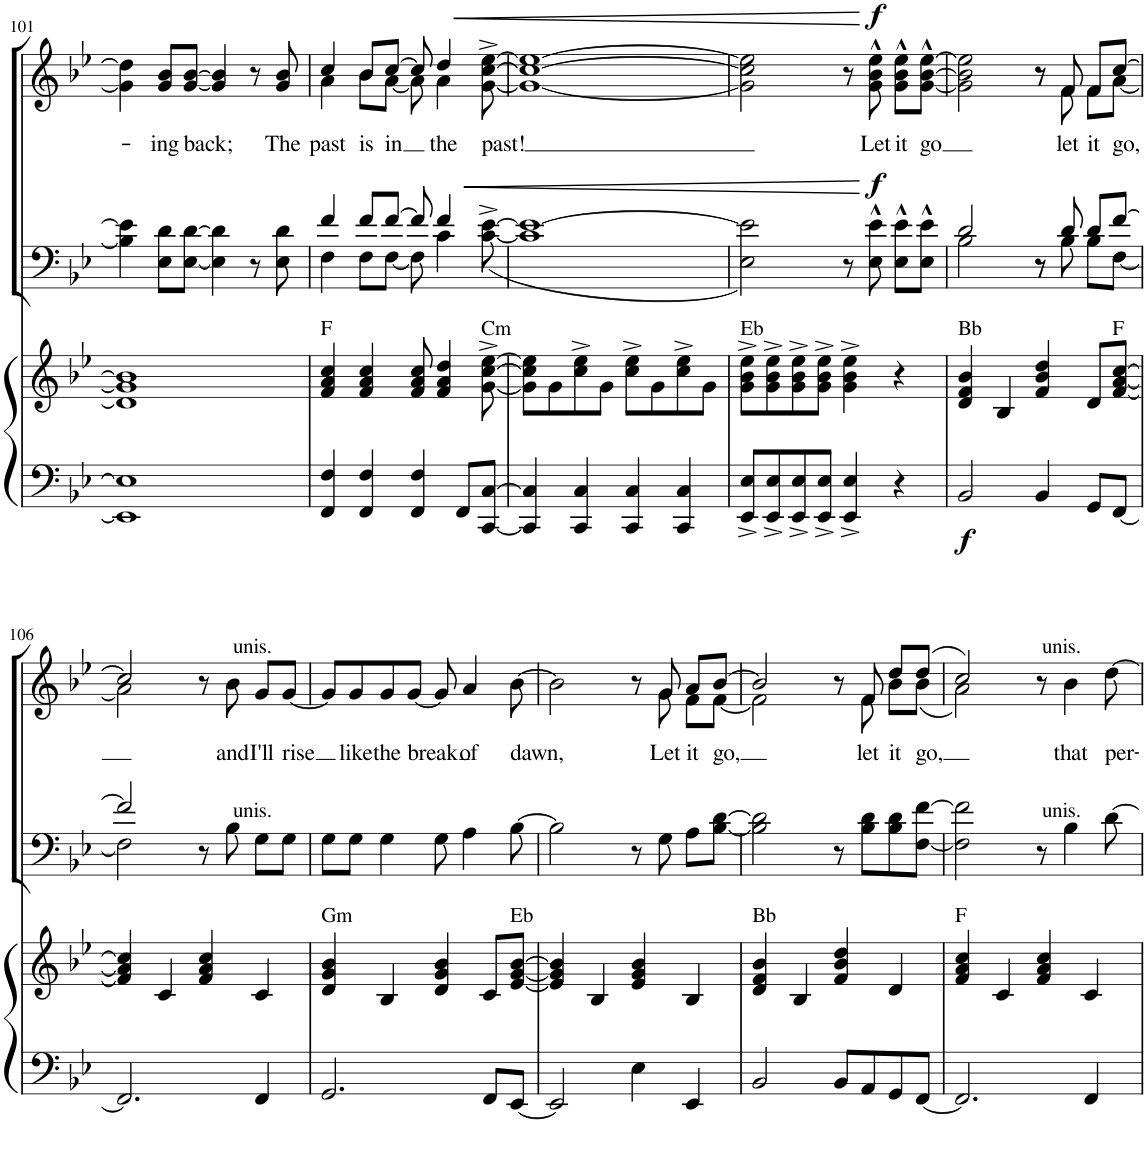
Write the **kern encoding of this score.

**kern	**kern	**dynam	**kern	**dynam	**kern	**text	**dynam
*part3	*part3	*part3	*part2	*part2	*part1	*part1	*part1
*staff4	*staff3	*staff3/4	*staff2	*staff2	*staff1	*staff1	*staff1
*I"Piano	*	*	*I"T B	*	*I"S A	*	*
*I'Pno	*	*	*	*	*	*	*
!!LO:PB:g=z
*clefF4	*clefG2	*	*clefF4	*	*clefG2	*	*
*k[b-e-]	*k[b-e-]	*	*k[b-e-]	*	*k[b-e-]	*	*
*M2/2	*M2/2	*	*M2/2	*	*M2/2	*	*
*met(c|)	*met(c|)	*	*met(c|)	*	*met(c|)	*	*
=101	=101	=101	=101	=101	=101	=101	=101
1EE-] 1E-]	1d] 1g] 1b-]	.	4B-\] 4e-\]	.	4g\] 4dd\]	.	.
!	!	!	!	!	!	!LO:LY:b	!
.	.	.	8E-\ 8d\L	.	8g/ 8b-/L	-ing	.
!	!	!	!	!	!	!LO:LY:b	!
.	.	.	[8E-\ [8d\J	.	[8g/ [8b-/J	back;	.
.	.	.	4E-\] 4d\]	.	4g/] 4b-/]	.	.
.	.	.	8r	.	8r	.	.
!	!	!	!	!	!	!LO:LY:b	!
.	.	.	8E-\ 8d\	.	8g/ 8b-/	The	.
=102	=102	=102	=102	=102	=102	=102	=102
*	*	*	*^	*	*	*	*
!	!LO:TX:a:t=F	!	!	!	!	!	!	!
!	!	!	!	!	!	!	!LO:LY:b	!
*	*	*	*	*	*	*^	*	*
4FF/ 4F/	4f/ 4a/ 4cc/	.	4f/	4F\	.	4cc/	4a\	past	.
!	!	!	!	!	!	!	!	!LO:LY:b	!
4FF/ 4F/	4f/ 4a/ 4cc/	.	8f/L	8F\L	.	8b-/L	8b-\L	is	.
!	!	!	!	!	!	!	!	!LO:LY:b	!
.	.	.	[8f/J	[8F\J	.	[8cc/J	[8a\J	in	.
4FF/ 4F/	8f/ 8a/ 8cc/	.	8f/]	8F\]	.	8cc/]	8a\]	.	.
!	!	!	!	!	!	!	!	!LO:LY:b	!LO:HP:b
.	4f/ 4a/ 4dd/	.	4f/	4c\	.	4dd/	4a\	the	<
8FF/L	.	.	.	.	.	.	.	.	.
!	!LO:TX:a:t=Cm	!	!	!	!	!	!	!	!
!	!	!	!	!	!LO:HP:b	!	!	!LO:LY:b	!
[8CC/ [8C/J	[8g\^ [8cc\^ [8ee-\^	.	(<[8c\^ [8e-\^	8ryy	<	[8g\^ [8cc\^ [8ee-\^	8ryy	past!	.
*	*	*	*v	*v	*	*	*	*	*
*	*	*	*	*	*v	*v	*	*
=103	=103	=103	=103	=103	=103	=103	=103
4CC/] 4C/]	8g\] 8cc\] 8ee-\]L	.	1c] 1e-_	.	1g_ 1cc_ 1ee-_	.	.
.	8g\	.	.	.	.	.	.
4CC/ 4C/	8cc\^ 8ee-\^	.	.	.	.	.	.
.	8g\J	.	.	.	.	.	.
4CC/ 4C/	8cc\^ 8ee-\^L	.	.	.	.	.	.
.	8g\	.	.	.	.	.	.
4CC/ 4C/	8cc\^ 8ee-\^	.	.	.	.	.	.
.	8g\J	.	.	.	.	.	.
=104	=104	=104	=104	=104	=104	=104	=104
!	!LO:TX:a:t=Eb	!	!	!	!	!	!
8EE-/^ 8E-/^L	8g\^ 8b-\^ 8ee-\^L	.	2E-\ 2e-\])	.	2g\] 2cc\] 2ee-\]	.	.
8EE-/^ 8E-/^	8g\^ 8b-\^ 8ee-\^	.	.	.	.	.	.
8EE-/^ 8E-/^	8g\^ 8b-\^ 8ee-\^	.	.	.	.	.	.
8EE-/^ 8E-/^J	8g\^ 8b-\^ 8ee-\^J	.	.	.	.	.	.
4EE-/^ 4E-/^	4g\^ 4b-\^ 4ee-\^	.	8r	.	8r	.	.
!	!	!	!	!LO:DY:n=1:a	!	!LO:LY:b	!LO:DY:n=1:a
.	.	.	8E-\^^ 8e-\^^	[ f	8g\^^ 8b-\^^ 8ee-\^^	Let	[ f
!	!	!	!	!	!	!LO:LY:b	!
4r	4r	.	8E-\^^ 8e-\^^L	.	8g\^^ 8b-\^^ 8ee-\^^L	it	.
!	!	!	!	!	!	!LO:LY:b	!
.	.	.	8E-\^^ 8e-\^^J	.	[8g\^^ [8b-\^^ [8ee-\^^J	go	.
=105	=105	=105	=105	=105	=105	=105	=105
*	*	*	*^	*	*^	*	*
!	!LO:TX:a:t=Bb	!	!	!	!	!	!	!	!
!	!	!LO:DY:b=2	!	!	!	!	!	!	!
2BB-/	4d/ 4f/ 4b-/	f	2d/	2B-\	.	2g\] 2b-\] 2ee-\]	2ryy	.	.
.	4B-/	.	.	.	.	.	.	.	.
4BB-/	4f/ 4b-/ 4dd/	.	8r	8r	.	8r	8r	.	.
!	!	!	!	!	!	!	!	!LO:LY:b	!
.	.	.	8d/	8B-\	.	8f/	8f\	let	.
!	!	!	!	!	!	!	!	!LO:LY:b	!
8GG/L	8d/L	.	8d/L	8B-\L	.	8f/L	8f\L	it	.
!	!LO:TX:a:t=F	!	!	!	!	!	!	!	!
!	!	!	!	!	!	!	!	!LO:LY:b	!
[8FF/J	[8f/ [8a/ [8cc/J	.	[8f/J	[8F\J	.	[8cc/J	[8a\J	go,	.
!!LO:LB:g=z	!!
=106	=106	=106	=106	=106	=106	=106	=106	=106	=106
2.FF/]	4f/] 4a/] 4cc/]	.	2f/]	2F\]	.	2cc/]	2a\]	.	.
.	4c/	.	.	.	.	.	.	.	.
.	4f/ 4a/ 4cc/	.	8r	2ryy	.	8r	2ryy	.	.
!	!	!	!	!	!	!	!	!LO:LY:b	!
.	.	.	8B-\	.	.	8b-\	.	and	.
!	!	!	!	!	!	!LO:TX:a:t=unis.	!	!	!
!	!	!	!LO:TX:a:t=unis.	!	!	!	!	!	!
!	!	!	!	!	!	!	!	!LO:LY:b	!
4FF/	4c/	.	8G\L	.	.	8g/L	.	I'll	.
!	!	!	!	!	!	!	!	!LO:LY:b	!
.	.	.	8G\J	.	.	[8g/J	.	rise	.
*	*	*	*v	*v	*	*	*	*	*
*	*	*	*	*	*v	*v	*	*
=107	=107	=107	=107	=107	=107	=107	=107
!	!LO:TX:a:t=Gm	!	!	!	!	!	!
2.GG/	4d/ 4g/ 4b-/	.	8G\L	.	8g/L]	.	.
!	!	!	!	!	!	!LO:LY:b	!
.	.	.	8G\J	.	8g/	like	.
!	!	!	!	!	!	!LO:LY:b	!
.	4B-/	.	4G\	.	8g/	the	.
!	!	!	!	!	!	!LO:LY:b	!
.	.	.	.	.	[8g/J	break	.
.	4d/ 4g/ 4b-/	.	8G\	.	8g/]	.	.
!	!	!	!	!	!	!LO:LY:b	!
.	.	.	4A\	.	4a/	of	.
8FF/L	8c/L	.	.	.	.	.	.
!	!LO:TX:a:t=Eb	!	!	!	!	!	!
!	!	!	!	!	!	!LO:LY:b	!
[8EE-/J	[8e-/ [8g/ [8b-/J	.	[8B-\	.	[8b-\	dawn,	.
=108	=108	=108	=108	=108	=108	=108	=108
*	*	*	*	*	*^	*	*
2EE-/]	4e-/] 4g/] 4b-/]	.	2B-\]	.	2b-\]	8ryy	.	.
*	*	*	*	*	*v	*v	*	*
.	4B-/	.	.	.	.	.	.
4E-\	4e-/ 4g/ 4b-/	.	8r	.	8r	.	.
!	!	!	!	!	!	!LO:LY:b	!
*	*	*	*	*	*^	*	*
.	.	.	8G\	.	8g/	8g\	Let	.
!	!	!	!	!	!	!	!LO:LY:b	!
4EE-/	4B-/	.	8A\L	.	8a/L	8f\L	it	.
!	!	!	!	!	!	!	!LO:LY:b	!
.	.	.	[8B-\ [8d\J	.	[8b-/J	[8f\J	go,	.
=109	=109	=109	=109	=109	=109	=109	=109	=109
!	!LO:TX:a:t=Bb	!	!	!	!	!	!	!
2BB-/	4d/ 4f/ 4b-/	.	2B-\] 2d\]	.	2b-/]	2f\]	.	.
.	4B-/	.	.	.	.	.	.	.
8BB-/L	4f/ 4b-/ 4dd/	.	8r	.	8r	8ryy	.	.
!	!	!	!	!	!	!	!LO:LY:b	!
8AA/	.	.	8B-\ 8d\L	.	8f/	8f\	let	.
!	!	!	!	!	!	!	!LO:LY:b	!
8GG/	4d/	.	8B-\ 8d\	.	8dd/L	8b-\L	it	.
!	!	!	!	!	!	!	!LO:LY:b	!
[8FF/J	.	.	[8F\ [8f\J	.	(8dd/J	(8b-\J	go,	.
=110	=110	=110	=110	=110	=110	=110	=110	=110
!	!LO:TX:a:t=F	!	!	!	!	!	!	!
2.FF/]	4f/ 4a/ 4cc/	.	2F\] 2f\]	.	2cc/)	2a\)	.	.
.	4c/	.	.	.	.	.	.	.
.	4f/ 4a/ 4cc/	.	8r	.	8r	2ryy	.	.
!	!	!	!	!	!LO:TX:a:t=unis.	!	!	!
!	!	!	!LO:TX:a:t=unis.	!	!	!	!	!
!	!	!	!	!	!	!	!LO:LY:b	!
.	.	.	4B-\	.	4b-\	.	that	.
4FF/	4c/	.	.	.	.	.	.	.
!	!	!	!	!	!	!	!LO:LY:b	!
.	.	.	[8d\	.	[8dd\	.	per-	.
*	*	*	*	*	*v	*v	*	*
=	=	=	=	=	=	=	=
*-	*-	*-	*-	*-	*-	*-	*-
